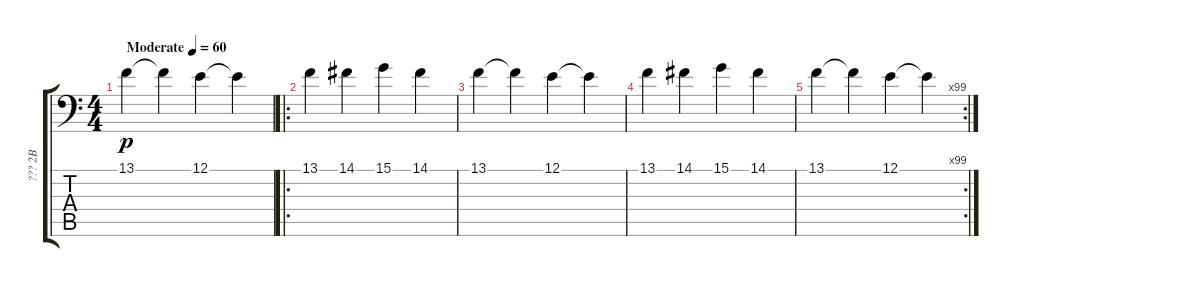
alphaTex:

\track ("??? 2B" "??? 2B") {instrument telephonering}
\staff {score tabs}
\tuning (E3 B2 G2 D2 A1 E1) {hide}
\ts (4 4)
\tempo (60 "Moderate")
\clef f4
\ks c
13.1.4{dy p instrument telephonering} 13.1{t}.4{volume 5} 12.1.4{volume 10} 12.1{t}.4{volume 5} |
\ro
13.1.4{volume 10} 14.1.4 15.1.4 14.1.4 |
13.1.4 13.1{t}.4{volume 5} 12.1.4{volume 10} 12.1{t}.4{volume 5} |
13.1.4{volume 10} 14.1.4 15.1.4 14.1.4 |
\rc 99
13.1.4 13.1{t}.4{volume 5} 12.1.4{volume 10} 12.1{t}.4{volume 5}
